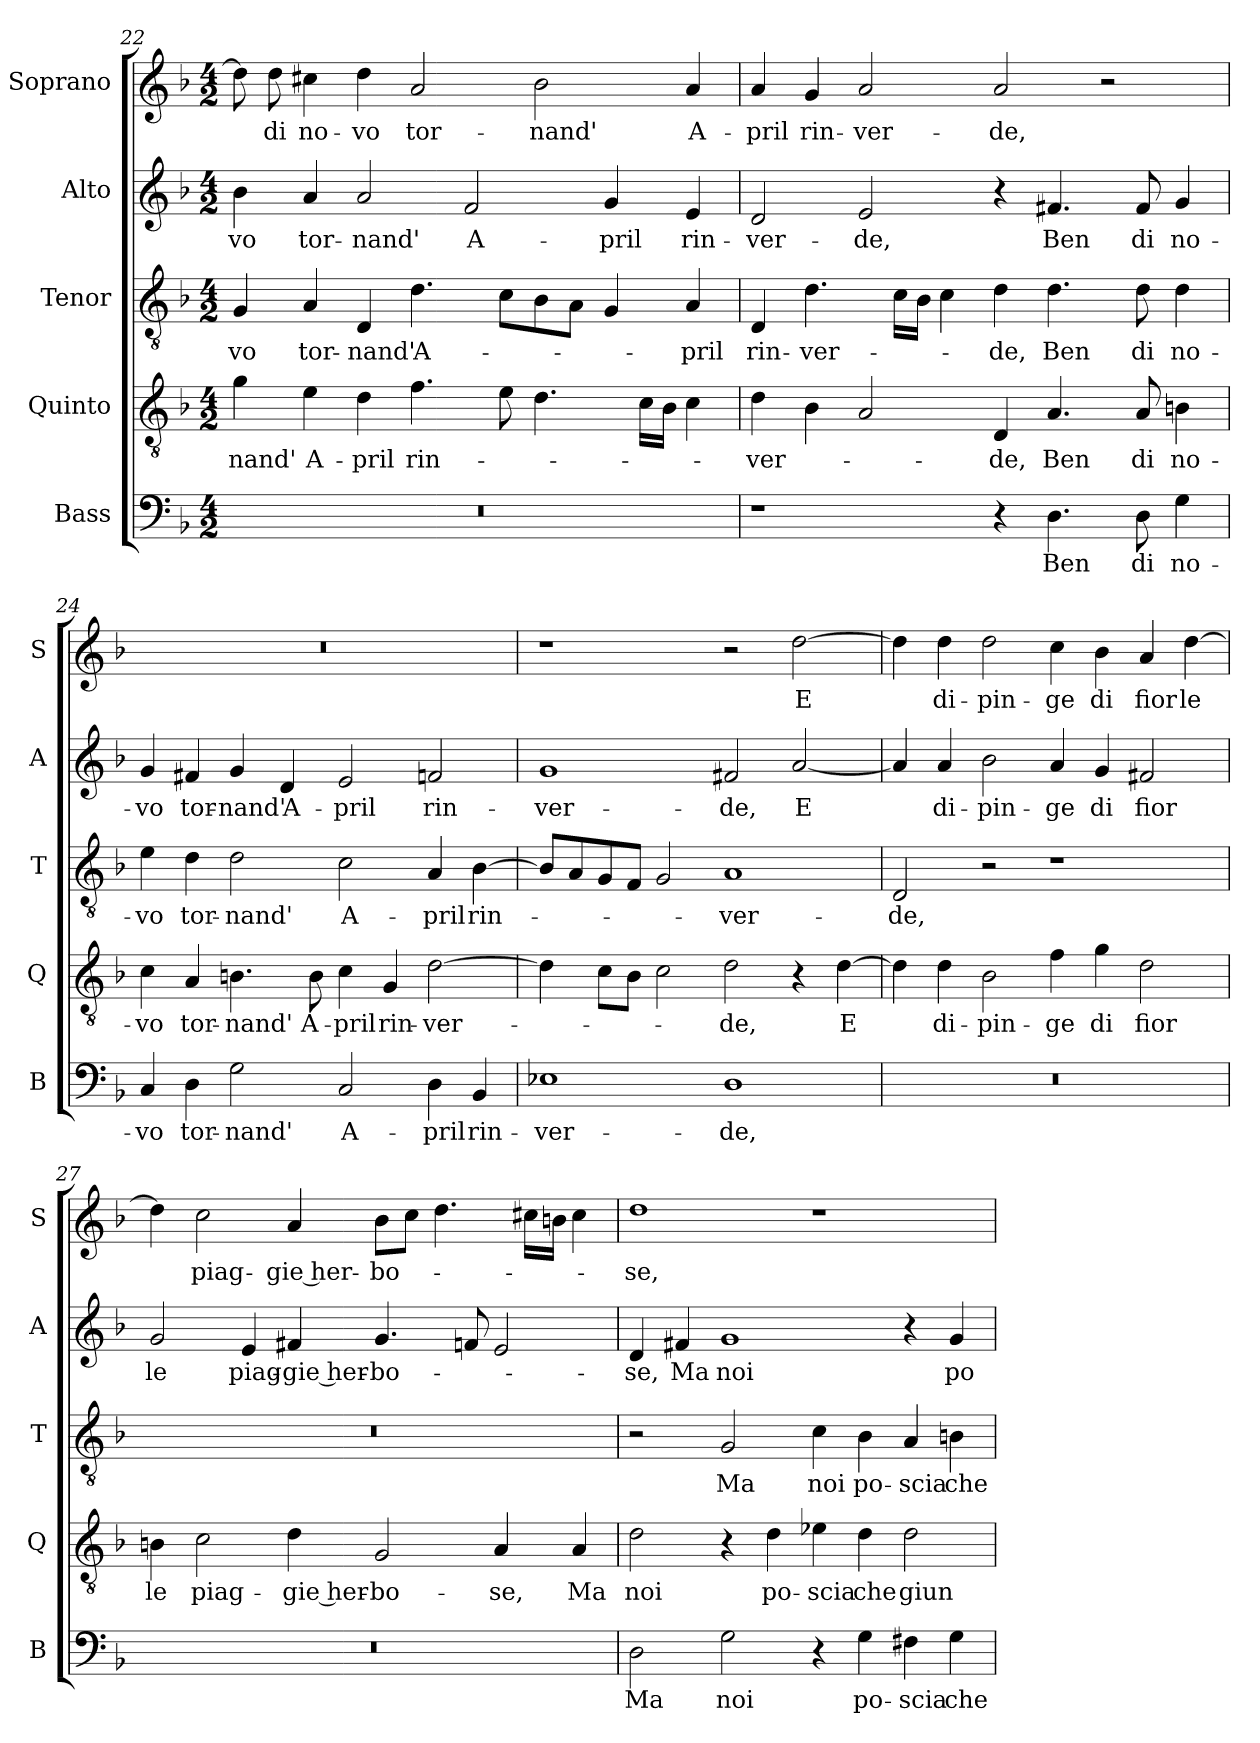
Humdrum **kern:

**kern	**text	**kern	**text	**kern	**text	**kern	**text	**kern	**text
*part5	*part5	*part4	*part4	*part3	*part3	*part2	*part2	*part1	*part1
*staff5	*staff5	*staff4	*staff4	*staff3	*staff3	*staff2	*staff2	*staff1	*staff1
*I"Bass	*	*I"Quinto	*	*I"Tenor	*	*I"Alto	*	*I"Soprano	*
*I'B	*	*I'Q	*	*I'T	*	*I'A	*	*I'S	*
*clefF4	*	*clefGv2	*	*clefGv2	*	*clefG2	*	*clefG2	*
*k[b-]	*	*k[b-]	*	*k[b-]	*	*k[b-]	*	*k[b-]	*
*F:	*	*F:	*	*F:	*	*F:	*	*F:	*
*M4/2	*	*M4/2	*	*M4/2	*	*M4/2	*	*M4/2	*
=22	=22	=22	=22	=22	=22	=22	=22	=22	=22
!	!	!	!LO:LY:b	!	!LO:LY:b	!	!LO:LY:b	!	!
0r	.	4g\	-nand'	4G/	-vo	4b-\	-vo	8dd\]	.
!	!	!	!	!	!	!	!	!	!LO:LY:b
.	.	.	.	.	.	.	.	8dd\	di
!	!	!	!LO:LY:b	!	!LO:LY:b	!	!LO:LY:b	!	!LO:LY:b
.	.	4e\	A-	4A/	tor-	4a/	tor-	4cc#X\	no-
!	!	!	!LO:LY:b	!	!LO:LY:b	!	!LO:LY:b	!	!LO:LY:b
.	.	4d\	-pril	4D/	-nand'	2a/	-nand'	4dd\	-vo
!	!	!	!LO:LY:b	!	!LO:LY:b	!	!	!	!LO:LY:b
.	.	4.f\	rin-	4.d\	A-	.	.	2a/	tor-
!	!	!	!	!	!	!	!LO:LY:b	!	!
.	.	.	.	.	.	2f/	A-	.	.
.	.	8e\	.	8c\L	.	.	.	.	.
!	!	!	!	!	!	!	!	!	!LO:LY:b
.	.	4.d\	.	8B-\	.	.	.	2b-\	-nand'
.	.	.	.	8A\J	.	.	.	.	.
!	!	!	!	!	!	!	!LO:LY:b	!	!
.	.	.	.	4G/	.	4g/	-pril	.	.
.	.	16c\LL	.	.	.	.	.	.	.
.	.	16B-\JJ	.	.	.	.	.	.	.
!	!	!	!	!	!LO:LY:b	!	!LO:LY:b	!	!LO:LY:b
.	.	4c\	.	4A/	-pril	4e/	rin-	4a/	A-
!!LO:LB:g=z
=23	=23	=23	=23	=23	=23	=23	=23	=23	=23
!	!	!	!LO:LY:b	!	!LO:LY:b	!	!LO:LY:b	!	!LO:LY:b
1r	.	4d\	-ver-	4D/	rin-	2d/	-ver-	4a/	-pril
!	!	!	!	!	!LO:LY:b	!	!	!	!LO:LY:b
.	.	4B-\	.	4.d\	-ver-	.	.	4g/	rin-
!	!	!	!	!	!	!	!LO:LY:b	!	!LO:LY:b
.	.	2A/	.	.	.	2e/	-de,	2a/	-ver-
.	.	.	.	16c\LL	.	.	.	.	.
.	.	.	.	16B-\JJ	.	.	.	.	.
.	.	.	.	4c\	.	.	.	.	.
!	!	!	!LO:LY:b	!	!LO:LY:b	!	!	!	!LO:LY:b
4r	.	4D/	-de,	4d\	-de,	4r	.	2a/	-de,
!	!LO:LY:b	!	!LO:LY:b	!	!LO:LY:b	!	!LO:LY:b	!	!
4.D\	Ben	4.A/	Ben	4.d\	Ben	4.f#X/	Ben	.	.
.	.	.	.	.	.	.	.	2r	.
!	!LO:LY:b	!	!LO:LY:b	!	!LO:LY:b	!	!LO:LY:b	!	!
8D\	di	8A/	di	8d\	di	8f#/	di	.	.
!	!LO:LY:b	!	!LO:LY:b	!	!LO:LY:b	!	!LO:LY:b	!	!
4G\	no-	4Bn\	no-	4d\	no-	4g/	no-	.	.
=24	=24	=24	=24	=24	=24	=24	=24	=24	=24
!	!LO:LY:b	!	!LO:LY:b	!	!LO:LY:b	!	!LO:LY:b	!	!
4C/	-vo	4c\	-vo	4e\	-vo	4g/	-vo	0r	.
!	!LO:LY:b	!	!LO:LY:b	!	!LO:LY:b	!	!LO:LY:b	!	!
4D\	tor-	4A/	tor-	4d\	tor-	4f#X/	tor-	.	.
!	!LO:LY:b	!	!LO:LY:b	!	!LO:LY:b	!	!LO:LY:b	!	!
2G\	-nand'	4.Bn\	-nand'	2d\	-nand'	4g/	-nand'	.	.
!	!	!	!	!	!	!	!LO:LY:b	!	!
.	.	.	.	.	.	4d/	A-	.	.
!	!	!	!LO:LY:b	!	!	!	!	!	!
.	.	8B\	A-	.	.	.	.	.	.
!	!LO:LY:b	!	!LO:LY:b	!	!LO:LY:b	!	!LO:LY:b	!	!
2C/	A-	4c\	-pril	2c\	A-	2e/	-pril	.	.
!	!	!	!LO:LY:b	!	!	!	!	!	!
.	.	4G/	rin-	.	.	.	.	.	.
!	!LO:LY:b	!	!LO:LY:b	!	!LO:LY:b	!	!LO:LY:b	!	!
4D\	-pril	[2d\	-ver-	4A/	-pril	2fn/	rin-	.	.
!	!LO:LY:b	!	!	!	!LO:LY:b	!	!	!	!
4BB-/	rin-	.	.	[4B-\	rin-	.	.	.	.
=25	=25	=25	=25	=25	=25	=25	=25	=25	=25
!	!LO:LY:b	!	!	!	!	!	!LO:LY:b	!	!
1E-X	-ver-	4d\]	.	8B-/L]	.	1g	-ver-	1r	.
.	.	.	.	8A/	.	.	.	.	.
.	.	8c\L	.	8G/	.	.	.	.	.
.	.	8B-\J	.	8F/J	.	.	.	.	.
.	.	2c\	.	2G/	.	.	.	.	.
!	!LO:LY:b	!	!LO:LY:b	!	!LO:LY:b	!	!LO:LY:b	!	!
1D	-de,	2d\	-de,	1A	-ver-	2f#X/	-de,	2r	.
!	!	!	!	!	!	!	!LO:LY:b	!	!LO:LY:b
.	.	4r	.	.	.	[2a/	E	[2dd\	E
!	!	!	!LO:LY:b	!	!	!	!	!	!
.	.	[4d\	E	.	.	.	.	.	.
!!LO:PB:g=z
=26	=26	=26	=26	=26	=26	=26	=26	=26	=26
!	!	!	!	!	!LO:LY:b	!	!	!	!
0r	.	4d\]	.	2D/	-de,	4a/]	.	4dd\]	.
!	!	!	!LO:LY:b	!	!	!	!LO:LY:b	!	!LO:LY:b
.	.	4d\	di-	.	.	4a/	di-	4dd\	di-
!	!	!	!LO:LY:b	!	!	!	!LO:LY:b	!	!LO:LY:b
.	.	2B-\	-pin-	2r	.	2b-\	-pin-	2dd\	-pin-
!	!	!	!LO:LY:b	!	!	!	!LO:LY:b	!	!LO:LY:b
.	.	4f\	-ge	1r	.	4a/	-ge	4cc\	-ge
!	!	!	!LO:LY:b	!	!	!	!LO:LY:b	!	!LO:LY:b
.	.	4g\	di	.	.	4g/	di	4b-\	di
!	!	!	!LO:LY:b	!	!	!	!LO:LY:b	!	!LO:LY:b
.	.	2d\	fior	.	.	2f#X/	fior	4a/	fior
!	!	!	!	!	!	!	!	!	!LO:LY:b
.	.	.	.	.	.	.	.	[4dd\	le
=27	=27	=27	=27	=27	=27	=27	=27	=27	=27
!	!	!	!LO:LY:b	!	!	!	!LO:LY:b	!	!
0r	.	4Bn\	le	0r	.	2g/	le	4dd\]	.
!	!	!	!LO:LY:b	!	!	!	!	!	!LO:LY:b
.	.	2c\	piag-	.	.	.	.	2cc\	piag-
!	!	!	!	!	!	!	!LO:LY:b	!	!
.	.	.	.	.	.	4e/	piag-	.	.
!	!	!	!LO:LY:b	!	!	!	!LO:LY:b	!	!LO:LY:b
.	.	4d\	-gie her-	.	.	4f#X/	-gie her-	4a/	-gie her-
!	!	!	!LO:LY:b	!	!	!	!LO:LY:b	!	!LO:LY:b
.	.	2G/	-bo-	.	.	4.g/	-bo-	8b-\L	-bo-
.	.	.	.	.	.	.	.	8cc\J	.
.	.	.	.	.	.	.	.	4.dd\	.
.	.	.	.	.	.	8fn/	.	.	.
!	!	!	!LO:LY:b	!	!	!	!	!	!
.	.	4A/	-se,	.	.	2e/	.	.	.
.	.	.	.	.	.	.	.	16cc#X\LL	.
.	.	.	.	.	.	.	.	16bn\JJ	.
!	!	!	!LO:LY:b	!	!	!	!	!	!
.	.	4A/	Ma	.	.	.	.	4cc#\	.
=28	=28	=28	=28	=28	=28	=28	=28	=28	=28
!	!LO:LY:b	!	!LO:LY:b	!	!	!	!LO:LY:b	!	!LO:LY:b
2D\	Ma	2d\	noi	2r	.	4d/	-se,	1dd	-se,
!	!	!	!	!	!	!	!LO:LY:b	!	!
.	.	.	.	.	.	4f#X/	Ma	.	.
!	!LO:LY:b	!	!	!	!LO:LY:b	!	!LO:LY:b	!	!
2G\	noi	4r	.	2G/	Ma	1g	noi	.	.
!	!	!	!LO:LY:b	!	!	!	!	!	!
.	.	4d\	po-	.	.	.	.	.	.
!	!	!	!LO:LY:b	!	!LO:LY:b	!	!	!	!
4r	.	4e-X\	-scia	4c\	noi	.	.	1r	.
!	!LO:LY:b	!	!LO:LY:b	!	!LO:LY:b	!	!	!	!
4G\	po-	4d\	che	4B-\	po-	.	.	.	.
!	!LO:LY:b	!	!LO:LY:b	!	!LO:LY:b	!	!	!	!
4F#X\	-scia	2d\	giun-	4A/	-scia	4r	.	.	.
!	!LO:LY:b	!	!	!	!LO:LY:b	!	!LO:LY:b	!	!
4G\	che	.	.	4Bn\	che	4g/	po-	.	.
=	=	=	=	=	=	=	=	=	=
*-	*-	*-	*-	*-	*-	*-	*-	*-	*-
